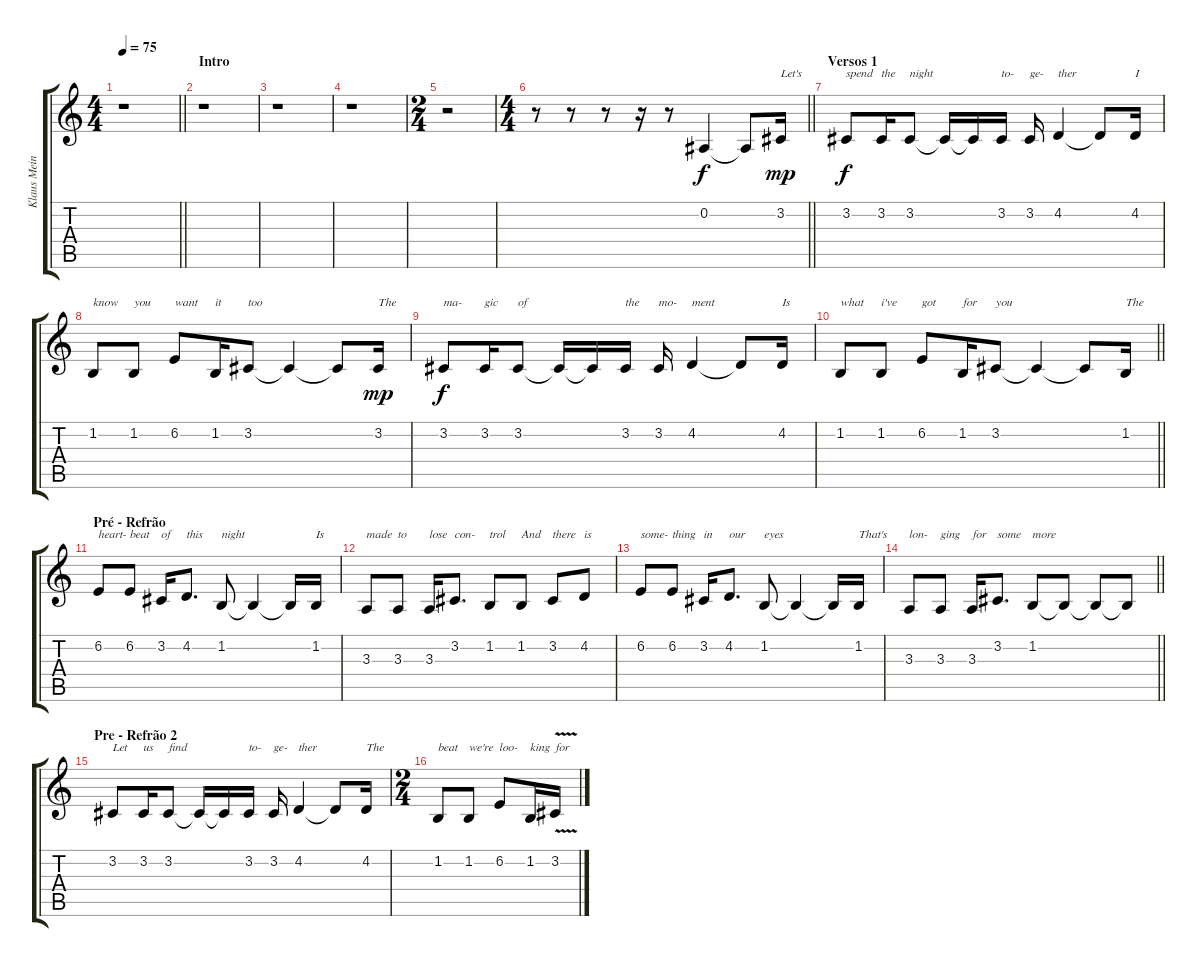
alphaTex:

\track ("Klaus Meine" "Klaus Mein") {instrument lead2sawtooth}
\staff {score tabs}
\tuning (Eb4 Bb3 Gb3 Db3 Ab2 Eb2) {hide}
\ts (4 4)
\tempo 75
\clef g2
\barLineRight lightlight
\ks c
r.1{dy f instrument lead2sawtooth} |
\section ("" "Intro")
r.1 |
r.1 |
r.1 |
\ts (2 4)
r.2 |
\ts (4 4)
\barLineRight lightlight
r.8 r.8 r.8 r.16 r.8 0.2.4 0.2{t}.8 3.2.16{txt "Let's" dy mp} |
\section ("" "Versos 1")
3.2.8{txt "spend" dy f} 3.2.16{txt "the"} 3.2.8{txt "night"} 3.2{t}.16 3.2{t}.16 3.2.16{txt "to-"} 3.2.16{txt "ge-"} 4.2.4{txt "ther"} 4.2{t}.8 4.2.16{txt "I"} |
1.2.8{txt "know"} 1.2.8{txt "you"} 6.2.8{txt "want"} 1.2.16{txt "it"} 3.2.8{txt "too"} 3.2{t}.4 3.2{t}.8 3.2.16{txt "The" dy mp} |
3.2.8{txt "ma-" dy f} 3.2.16{txt "gic"} 3.2.8{txt "of"} 3.2{t}.16 3.2{t}.16 3.2.16{txt "the"} 3.2.16{txt "mo-"} 4.2.4{txt "ment"} 4.2{t}.8 4.2.16{txt "Is"} |
\barLineRight lightlight
1.2.8{txt "what"} 1.2.8{txt "i've"} 6.2.8{txt "got"} 1.2.16{txt "for"} 3.2.8{txt "you"} 3.2{t}.4 3.2{t}.8 1.2.16{txt "The"} |
\section ("" "Pré - Refrão")
6.2.8{txt "heart-"} 6.2.8{txt "beat"} 3.2.16{txt "of"} 4.2.8{d txt "this"} 1.2.8{txt "night"} 1.2{t}.4 1.2{t}.16 1.2.16{txt "Is"} |
3.3.8{txt "made"} 3.3.8{txt "to"} 3.3.16{txt "lose"} 3.2.8{d txt "con-"} 1.2.8{txt "trol"} 1.2.8{txt "And"} 3.2.8{txt "there"} 4.2.8{txt "is"} |
6.2.8{txt "some-"} 6.2.8{txt "thing"} 3.2.16{txt "in"} 4.2.8{d txt "our"} 1.2.8{txt "eyes"} 1.2{t}.4 1.2{t}.16 1.2.16{txt "That's"} |
\barLineRight lightlight
3.3.8{txt "lon-"} 3.3.8{txt "ging"} 3.3.16{txt "for"} 3.2.8{d txt "some"} 1.2.8{txt "more"} 1.2{t}.8 1.2{t}.8 1.2{t}.8 |
\section ("" "Pre - Refrão 2")
3.2.8{txt "Let"} 3.2.16{txt "us"} 3.2.8{txt "find"} 3.2{t}.16 3.2{t}.16 3.2.16{txt "to-"} 3.2.16{txt "ge-"} 4.2.4{txt "ther"} 4.2{t}.8 4.2.16{txt "The"} |
\ts (2 4)
1.2.8{txt "beat"} 1.2.8{txt "we're"} 6.2.8{txt "loo-"} 1.2.16{txt "king"} 3.2{v}.16{txt "for"}
